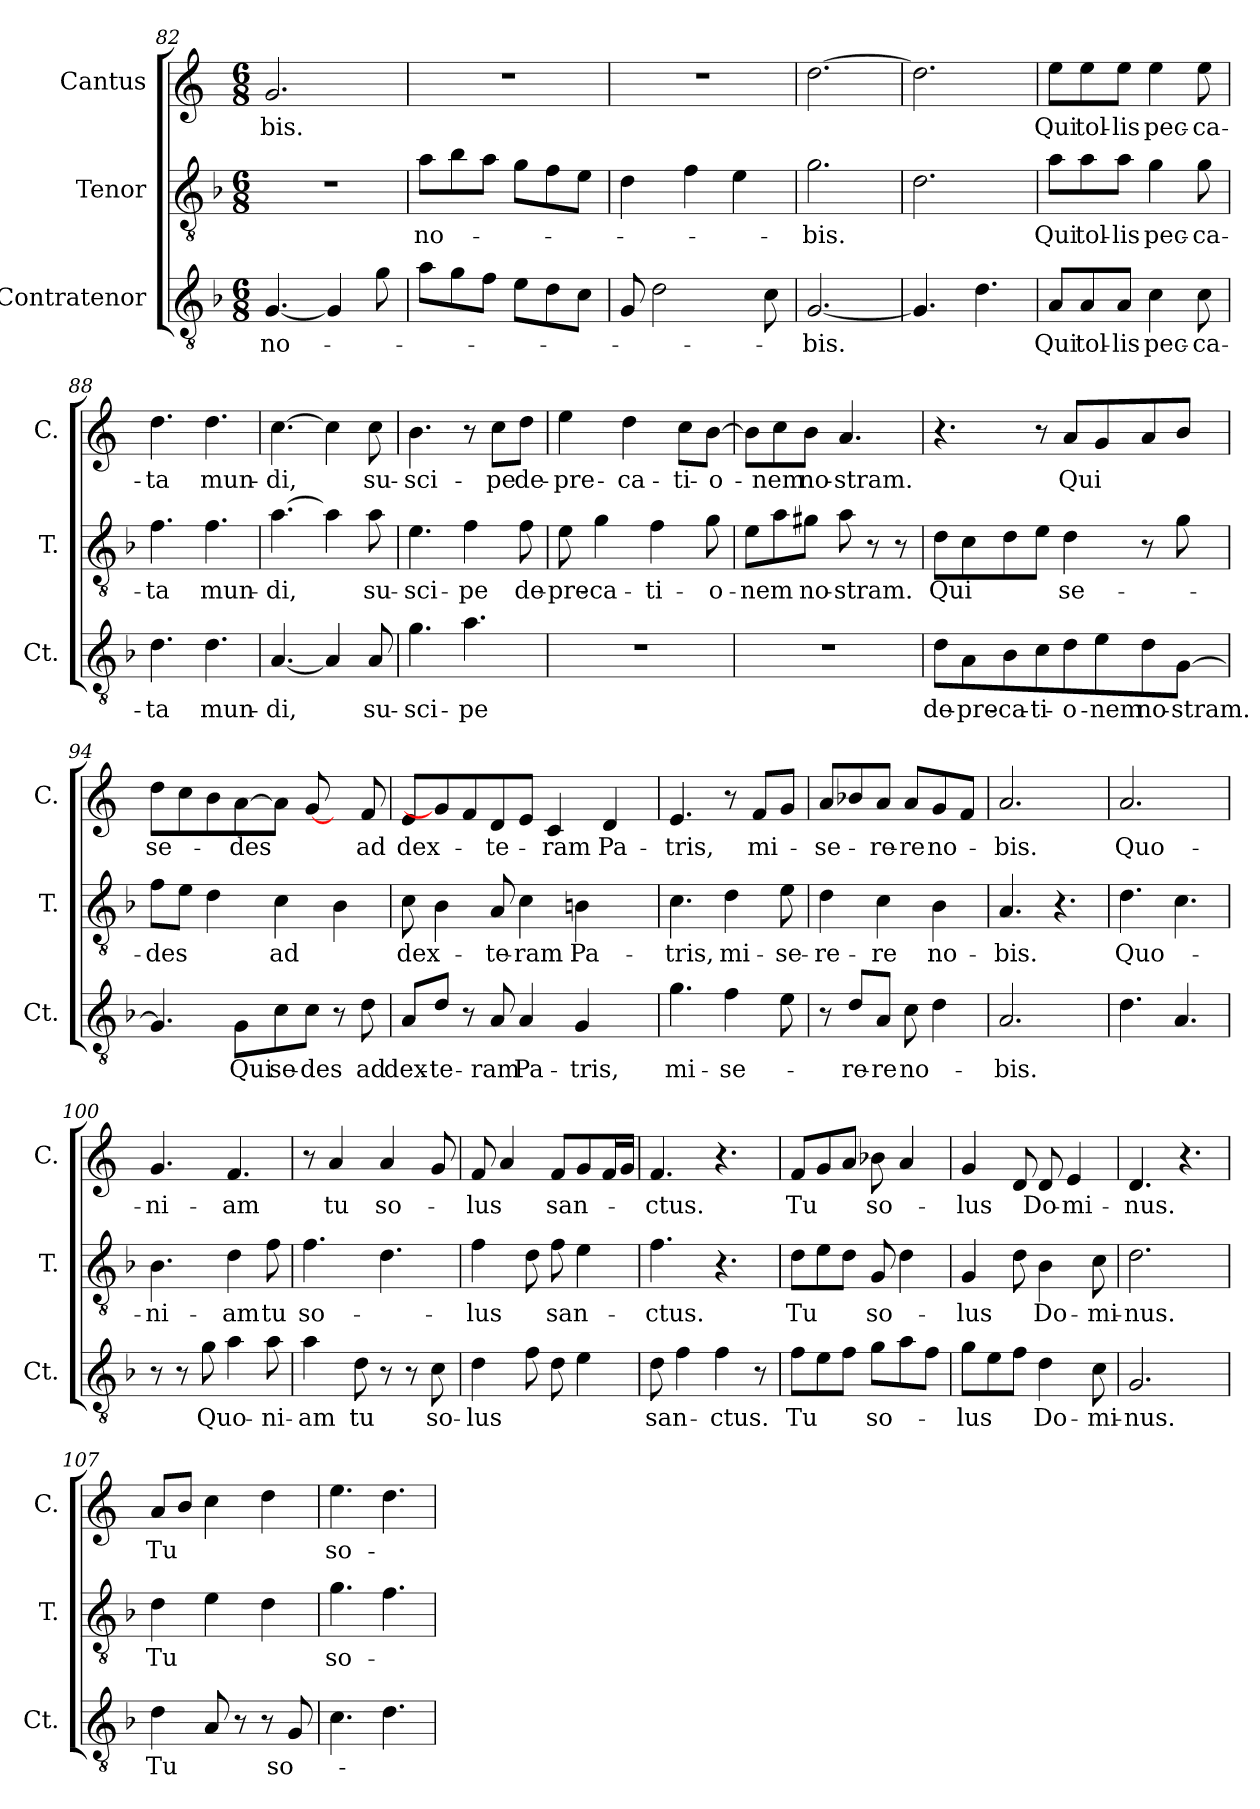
**kern	**text	**kern	**text	**kern	**text
*part3	*part3	*part2	*part2	*part1	*part1
*staff3	*staff3	*staff2	*staff2	*staff1	*staff1
*I"Contratenor	*	*I"Tenor	*	*I"Cantus	*
*I'Ct.	*	*I'T.	*	*I'C.	*
*clefGv2	*	*clefGv2	*	*clefG2	*
*k[b-]	*	*k[b-]	*	*k[]	*
*F:	*	*F:	*	*C:	*
*M6/8	*	*M6/8	*	*M6/8	*
=82	=82	=82	=82	=82	=82
[4.G/	no-	2.r	.	2.g/	-bis.
4G/]	.	.	.	.	.
8g\	.	.	.	.	.
=83	=83	=83	=83	=83	=83
8a\L	.	8a\L	no-	2.r	.
8g\	.	8b-\	.	.	.
8f\J	.	8a\J	.	.	.
8e\L	.	8g\L	.	.	.
8d\	.	8f\	.	.	.
8c\J	.	8e\J	.	.	.
=84	=84	=84	=84	=84	=84
8G/	.	4d\	.	2.r	.
2d\	.	.	.	.	.
.	.	4f\	.	.	.
.	.	4e\	.	.	.
8c\	.	.	.	.	.
=85	=85	=85	=85	=85	=85
[2.G/	-bis.	2.g\	-bis.	[2.dd\	.
=86	=86	=86	=86	=86	=86
4.G/]	.	2.d\	.	2.dd\]	.
4.d\	.	.	.	.	.
=87	=87	=87	=87	=87	=87
8A/L	Qui	8a\L	Qui	8ee\L	Qui
8A/	tol-	8a\	tol-	8ee\	tol-
8A/J	-lis	8a\J	-lis	8ee\J	-lis
4c\	pec-	4g\	pec-	4ee\	pec-
8c\	-ca-	8g\	-ca-	8ee\	-ca-
!!LO:LB:g=z
=88	=88	=88	=88	=88	=88
4.d\	-ta	4.f\	-ta	4.dd\	-ta
4.d\	mun-	4.f\	mun-	4.dd\	mun-
=89	=89	=89	=89	=89	=89
[4.A/	-di,	[4.a\	-di,	[4.cc\	-di,
4A/]	.	4a\]	.	4cc\]	.
8A/	su-	8a\	su-	8cc\	su-
=90	=90	=90	=90	=90	=90
4.g\	-sci-	4.e\	-sci-	4.b\	-sci-
4.a\	-pe	4f\	-pe	8r	.
.	.	.	.	8cc\L	-pe
.	.	8f\	de-	8dd\J	de-
=91	=91	=91	=91	=91	=91
2.r	.	8e\	pre-	4ee\	-pre-
.	.	4g\	-ca-	.	.
.	.	.	.	4dd\	-ca-
.	.	4f\	-ti-	.	.
.	.	.	.	8cc\L	-ti-
.	.	8g\	-o-	[8b\J	-o-
=92	=92	=92	=92	=92	=92
2.r	.	8e\L	-nem	8b\L]	.
.	.	8a\	.	8cc\	-nem
.	.	8g#X\J	no-	8b\J	no-
.	.	8a\	-stram.	4.a/	-stram.
.	.	8r	.	.	.
.	.	8r	.	.	.
!!LO:PB:g=z
=93	=93	=93	=93	=93	=93
8d\L	de-	8d\L	Qui	4.r	.
8A\	-pre-	8c\	.	.	.
8B-\	-ca-	8d\	.	.	.
8c\	-ti-	8e\J	.	8r	.
8d\	-o-	4d\	se-	8a/L	Qui
8e\	-nem	.	.	8g/	.
8d\	no-	8r	.	8a/	.
[8G\J	-stram.	8g\	.	8b/J	.
=94	=94	=94	=94	=94	=94
4.G/]	.	8f\L	-des	8dd\L	se-
.	.	8e\J	.	8cc\	.
.	.	4d\	.	8b\	.
8G\L	Qui	.	.	[8a\	-des
8c\	se-	4c\	ad	8a\J]	.
8c\J	-des	.	.	[8g/	.
8r	.	4B-\	.	8ryy	.
8d\	ad	.	.	8f/	ad
=95	=95	=95	=95	=95	=95
8A/L	dex-	8c\	dex-	8e/L	dex-
8d/J	-te-	4B-\	.	8g/]	.
8r	.	.	.	8f/	.
8A/	-ram	8A/	-te-	8d/	-te-
4A/	Pa-	4c\	-ram	8e/J	.
.	.	.	.	4c/	-ram
4G/	-tris,	4Bn\	Pa-	.	.
.	.	.	.	4d/	Pa-
8ryy	.	8ryy	.	.	.
!!LO:LB:g=z
=96	=96	=96	=96	=96	=96
4.g\	mi-	4.c\	-tris,	4.e/	-tris,
4f\	-se-	4d\	mi-	8r	.
.	.	.	.	8f/L	mi-
8e\	.	8e\	-se-	8g/J	.
=97	=97	=97	=97	=97	=97
8r	.	4d\	-re-	8a/L	-se-
8d/L	-re-	.	.	8b-X/	.
8A/J	-re	4c\	-re	8a/J	-re-
8c\	no-	.	.	8a/L	-re
4d\	.	4B-\	no-	8g/	no-
.	.	.	.	8f/J	.
=98	=98	=98	=98	=98	=98
2.A/	-bis.	4.A/	-bis.	2.a/	-bis.
.	.	4.r	.	.	.
=99	=99	=99	=99	=99	=99
4.d\	.	4.d\	Quo-	2.a/	Quo-
4.A/	.	4.c\	.	.	.
=100	=100	=100	=100	=100	=100
8r	.	4.B-\	-ni-	4.g/	-ni-
8r	.	.	.	.	.
8g\	Quo-	.	.	.	.
4a\	.	4d\	-am	4.f/	-am
8a\	-ni-	8f\	tu	.	.
=101	=101	=101	=101	=101	=101
4a\	-am	4.f\	so-	8r	.
.	.	.	.	4a/	tu
8d\	tu	.	.	.	.
8r	.	4.d\	.	4a/	so-
8r	.	.	.	.	.
8c\	so-	.	.	8g/	.
!!LO:PB:g=z
=102	=102	=102	=102	=102	=102
4d\	-lus	4f\	-lus	8f/	-lus
.	.	.	.	4a/	.
8f\	.	8d\	.	.	.
8d\	.	8f\	san-	8f/L	san-
4e\	.	4e\	.	8g/	.
.	.	.	.	16f/L	.
.	.	.	.	16g/JJ	.
=103	=103	=103	=103	=103	=103
8d\	san-	4.f\	-ctus.	4.f/	-ctus.
4f\	.	.	.	.	.
4f\	-ctus.	4.r	.	4.r	.
8r	.	.	.	.	.
=104	=104	=104	=104	=104	=104
8f\L	Tu	8d\L	Tu	8f/L	Tu
8e\	.	8e\	.	8g/	.
8f\J	.	8d\J	.	8a/J	.
8g\L	so-	8G/	so-	8b-X\	so-
8a\	.	4d\	.	4a/	.
8f\J	.	.	.	.	.
=105	=105	=105	=105	=105	=105
8g\L	-lus	4G/	-lus	4g/	-lus
8e\	.	.	.	.	.
8f\J	.	8d\	.	8d/	.
4d\	Do-	4B-\	Do-	8d/	Do-
.	.	.	.	4e/	-mi-
8c\	-mi-	8c\	-mi-	.	.
=106	=106	=106	=106	=106	=106
2.G/	-nus.	2.d\	-nus.	4.d/	-nus.
.	.	.	.	4.r	.
!!LO:LB:g=z
=107	=107	=107	=107	=107	=107
4d\	Tu	4d\	Tu	8a/L	Tu
.	.	.	.	8b/J	.
8A/	.	4e\	.	4cc\	.
8r	.	.	.	.	.
8r	.	4d\	.	4dd\	.
8G/	so-	.	.	.	.
=108	=108	=108	=108	=108	=108
4.c\	.	4.g\	so-	4.ee\	so-
4.d\	.	4.f\	.	4.dd\	.
=	=	=	=	=	=
*-	*-	*-	*-	*-	*-
